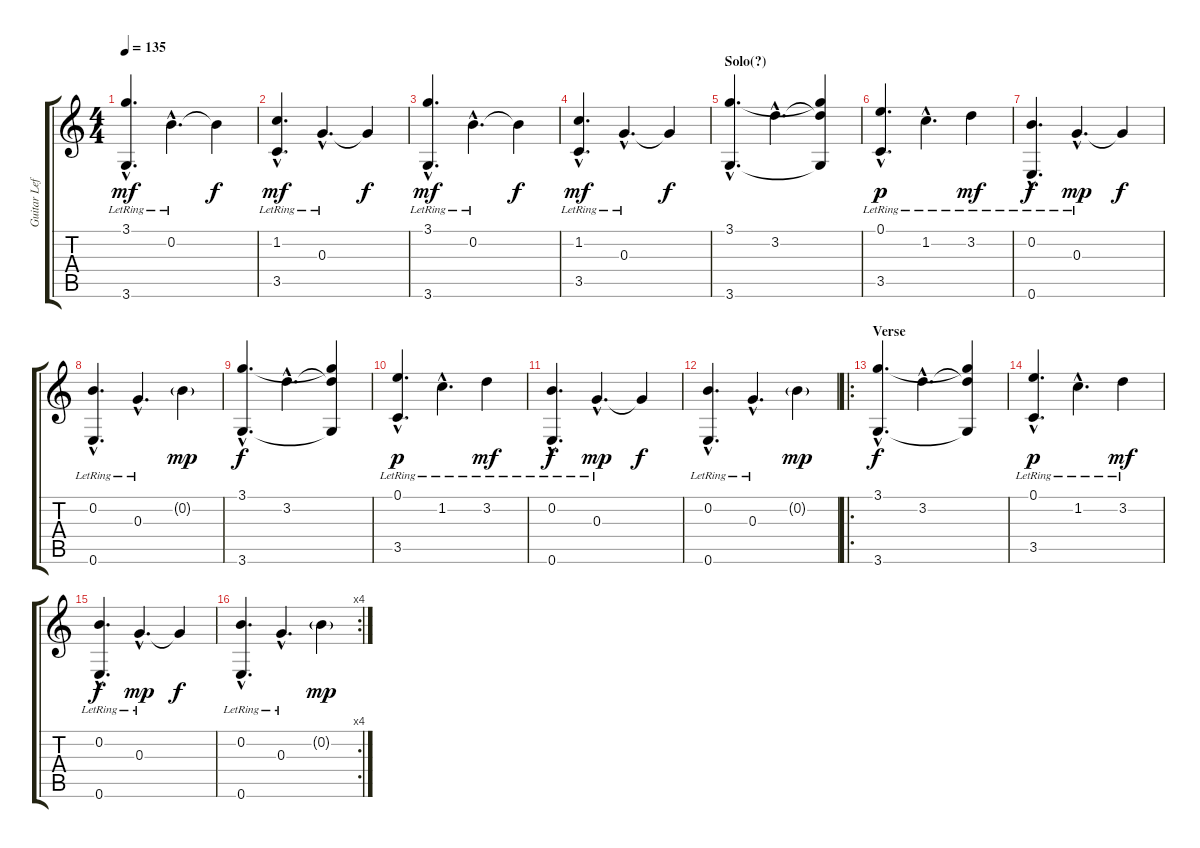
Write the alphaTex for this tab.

\track ("Guitar Left" "Guitar Lef") {instrument acousticguitarsteel}
\staff {score tabs}
\tuning (E4 B3 G3 D3 A2 E2) {hide}
\ts (4 4)
\tempo 135
\clef g2
\ks c
(3.1{hac lr} 3.6{hac lr}).4{d dy mf} 0.2{hac lr}.4{d} 0.2{t}.4{dy f} |
(1.2{hac lr} 3.5{hac lr}).4{d dy mf} 0.3{hac lr}.4{d} 0.3{t}.4{dy f} |
(3.1{hac lr} 3.6{hac lr}).4{d dy mf} 0.2{hac lr}.4{d} 0.2{t}.4{dy f} |
(1.2{hac lr} 3.5{hac lr}).4{d dy mf} 0.3{hac lr}.4{d} 0.3{t}.4{dy f} |
\section ("" "Solo(?)")
(3.1{hac} 3.6{hac}).4{d} 3.2{hac}.4{d} (3.1{t} 3.2{t} 3.6{t}).4 |
(0.1{hac lr} 3.5{hac lr}).4{d dy p} 1.2{hac lr}.4{d} 3.2{lr}.4{dy mf} |
(0.2{hac lr} 0.6{hac lr}).4{d dy f} 0.3{hac lr}.4{d dy mp} 0.3{t}.4{dy f} |
(0.2{hac lr} 0.6{hac lr}).4{d} 0.3{hac lr}.4{d} 0.2{g}.4{dy mp} |
(3.1{hac} 3.6{hac}).4{d dy f} 3.2{hac}.4{d} (3.1{t} 3.2{t} 3.6{t}).4 |
(0.1{hac lr} 3.5{hac lr}).4{d dy p} 1.2{hac lr}.4{d} 3.2{lr}.4{dy mf} |
(0.2{hac lr} 0.6{hac lr}).4{d dy f} 0.3{hac lr}.4{d dy mp} 0.3{t}.4{dy f} |
(0.2{hac lr} 0.6{hac lr}).4{d} 0.3{hac lr}.4{d} 0.2{g}.4{dy mp} |
\ro
\section ("" "Verse")
(3.1{hac} 3.6{hac}).4{d dy f} 3.2{hac}.4{d} (3.1{t} 3.2{t} 3.6{t}).4 |
(0.1{hac lr} 3.5{hac lr}).4{d dy p} 1.2{hac lr}.4{d} 3.2{lr}.4{dy mf} |
(0.2{hac lr} 0.6{hac lr}).4{d dy f} 0.3{hac lr}.4{d dy mp} 0.3{t}.4{dy f} |
\rc 4
(0.2{hac lr} 0.6{hac lr}).4{d} 0.3{hac lr}.4{d} 0.2{g}.4{dy mp}
